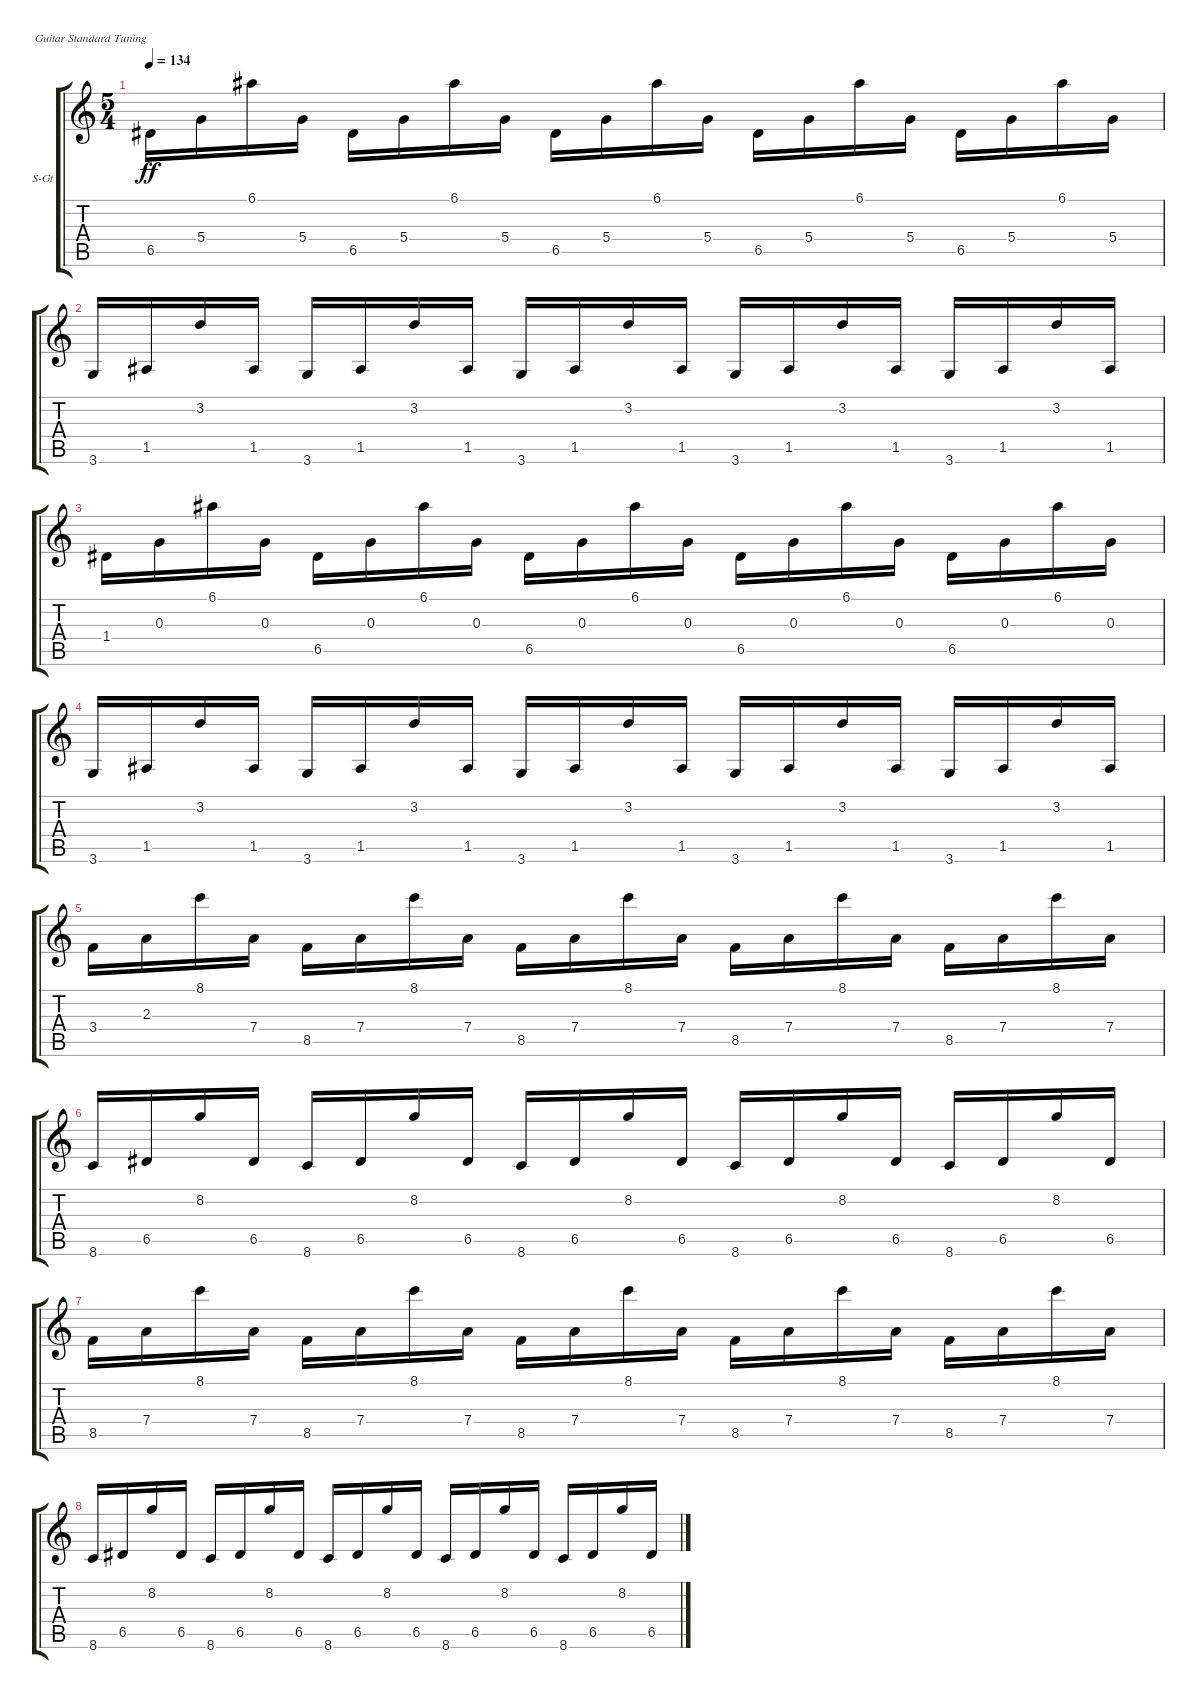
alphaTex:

\bracketExtendMode groupsimilarinstruments
\firstSystemTrackNameOrientation horizontal
\otherSystemsTrackNameOrientation horizontal
\track ("Arp synth" "S-Gt") {instrument lead2sawtooth}
\staff {score tabs}
\tuning (E4 B3 G3 D3 A2 E2)
\displaytranspose 12
\ts (5 4)
\tempo 134
\clef g2
\ks c
6.5.16{dy ff} 5.4.16 6.1.16 5.4.16 6.5.16 5.4.16 6.1.16 5.4.16 6.5.16 5.4.16 6.1.16 5.4.16 6.5.16 5.4.16 6.1.16 5.4.16 6.5.16 5.4.16 6.1.16 5.4.16 |
3.6.16 1.5.16 3.2.16 1.5.16 3.6.16 1.5.16 3.2.16 1.5.16 3.6.16 1.5.16 3.2.16 1.5.16 3.6.16 1.5.16 3.2.16 1.5.16 3.6.16 1.5.16 3.2.16 1.5.16 |
1.4.16 0.3.16 6.1.16 0.3.16 6.5.16 0.3.16 6.1.16 0.3.16 6.5.16 0.3.16 6.1.16 0.3.16 6.5.16 0.3.16 6.1.16 0.3.16 6.5.16 0.3.16 6.1.16 0.3.16 |
3.6.16 1.5.16 3.2.16 1.5.16 3.6.16 1.5.16 3.2.16 1.5.16 3.6.16 1.5.16 3.2.16 1.5.16 3.6.16 1.5.16 3.2.16 1.5.16 3.6.16 1.5.16 3.2.16 1.5.16 |
3.4.16 2.3.16 8.1.16 7.4.16 8.5.16 7.4.16 8.1.16 7.4.16 8.5.16 7.4.16 8.1.16 7.4.16 8.5.16 7.4.16 8.1.16 7.4.16 8.5.16 7.4.16 8.1.16 7.4.16 |
8.6.16 6.5.16 8.2.16 6.5.16 8.6.16 6.5.16 8.2.16 6.5.16 8.6.16 6.5.16 8.2.16 6.5.16 8.6.16 6.5.16 8.2.16 6.5.16 8.6.16 6.5.16 8.2.16 6.5.16 |
8.5.16 7.4.16 8.1.16 7.4.16 8.5.16 7.4.16 8.1.16 7.4.16 8.5.16 7.4.16 8.1.16 7.4.16 8.5.16 7.4.16 8.1.16 7.4.16 8.5.16 7.4.16 8.1.16 7.4.16 |
8.6.16 6.5.16 8.2.16 6.5.16 8.6.16 6.5.16 8.2.16 6.5.16 8.6.16 6.5.16 8.2.16 6.5.16 8.6.16 6.5.16 8.2.16 6.5.16 8.6.16 6.5.16 8.2.16 6.5.16
